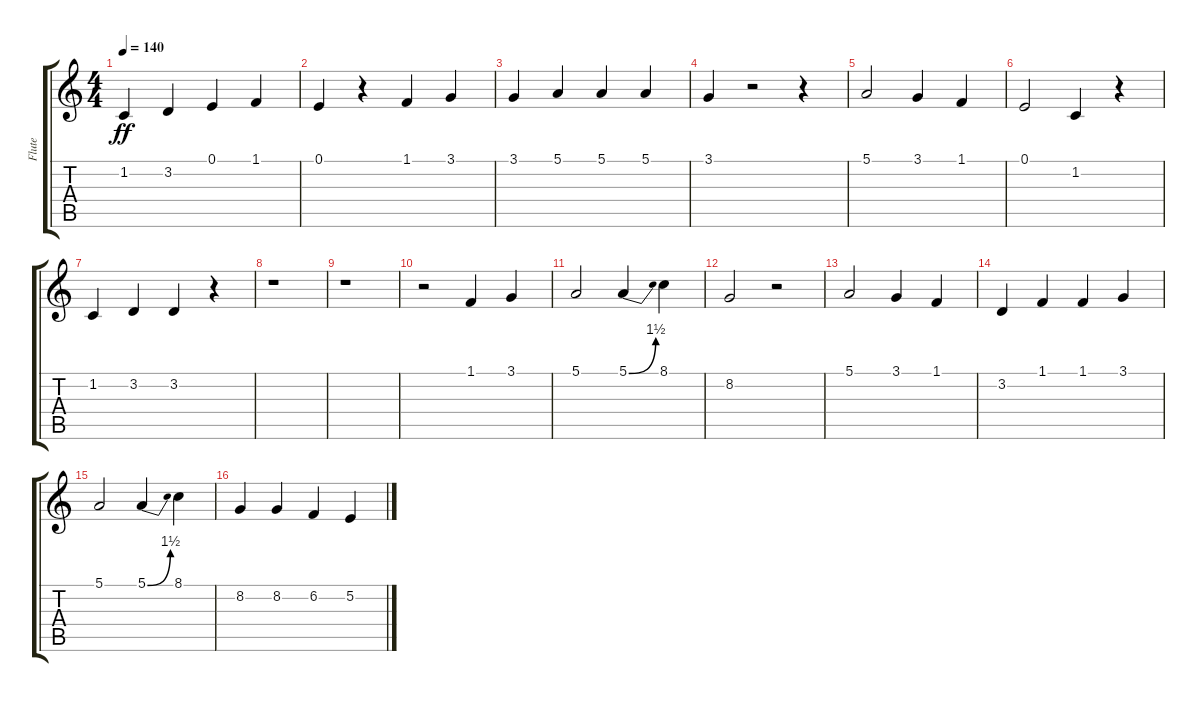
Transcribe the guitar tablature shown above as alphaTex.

\track ("Flute" "Flute") {instrument flute}
\staff {score tabs}
\tuning (E4 B3 G3 D3 A2 E2) {hide}
\ts (4 4)
\tempo 140
\clef g2
\ks c
1.2.4{dy ff} 3.2.4 0.1.4 1.1.4 |
0.1.4 r.4 1.1.4 3.1.4 |
3.1.4 5.1.4 5.1.4 5.1.4 |
3.1.4 r.2 r.4 |
5.1.2 3.1.4 1.1.4 |
0.1.2 1.2.4 r.4 |
1.2.4 3.2.4 3.2.4 r.4 |
r.1 |
r.1 |
r.2 1.1.4 3.1.4 |
5.1.2 5.1{be (bend 0 0 60 6)}.4 8.1.4 |
8.2.2 r.2 |
5.1.2 3.1.4 1.1.4 |
3.2.4 1.1.4 1.1.4 3.1.4 |
5.1.2 5.1{be (bend 0 0 60 6)}.4 8.1.4 |
8.2.4 8.2.4 6.2.4 5.2.4
